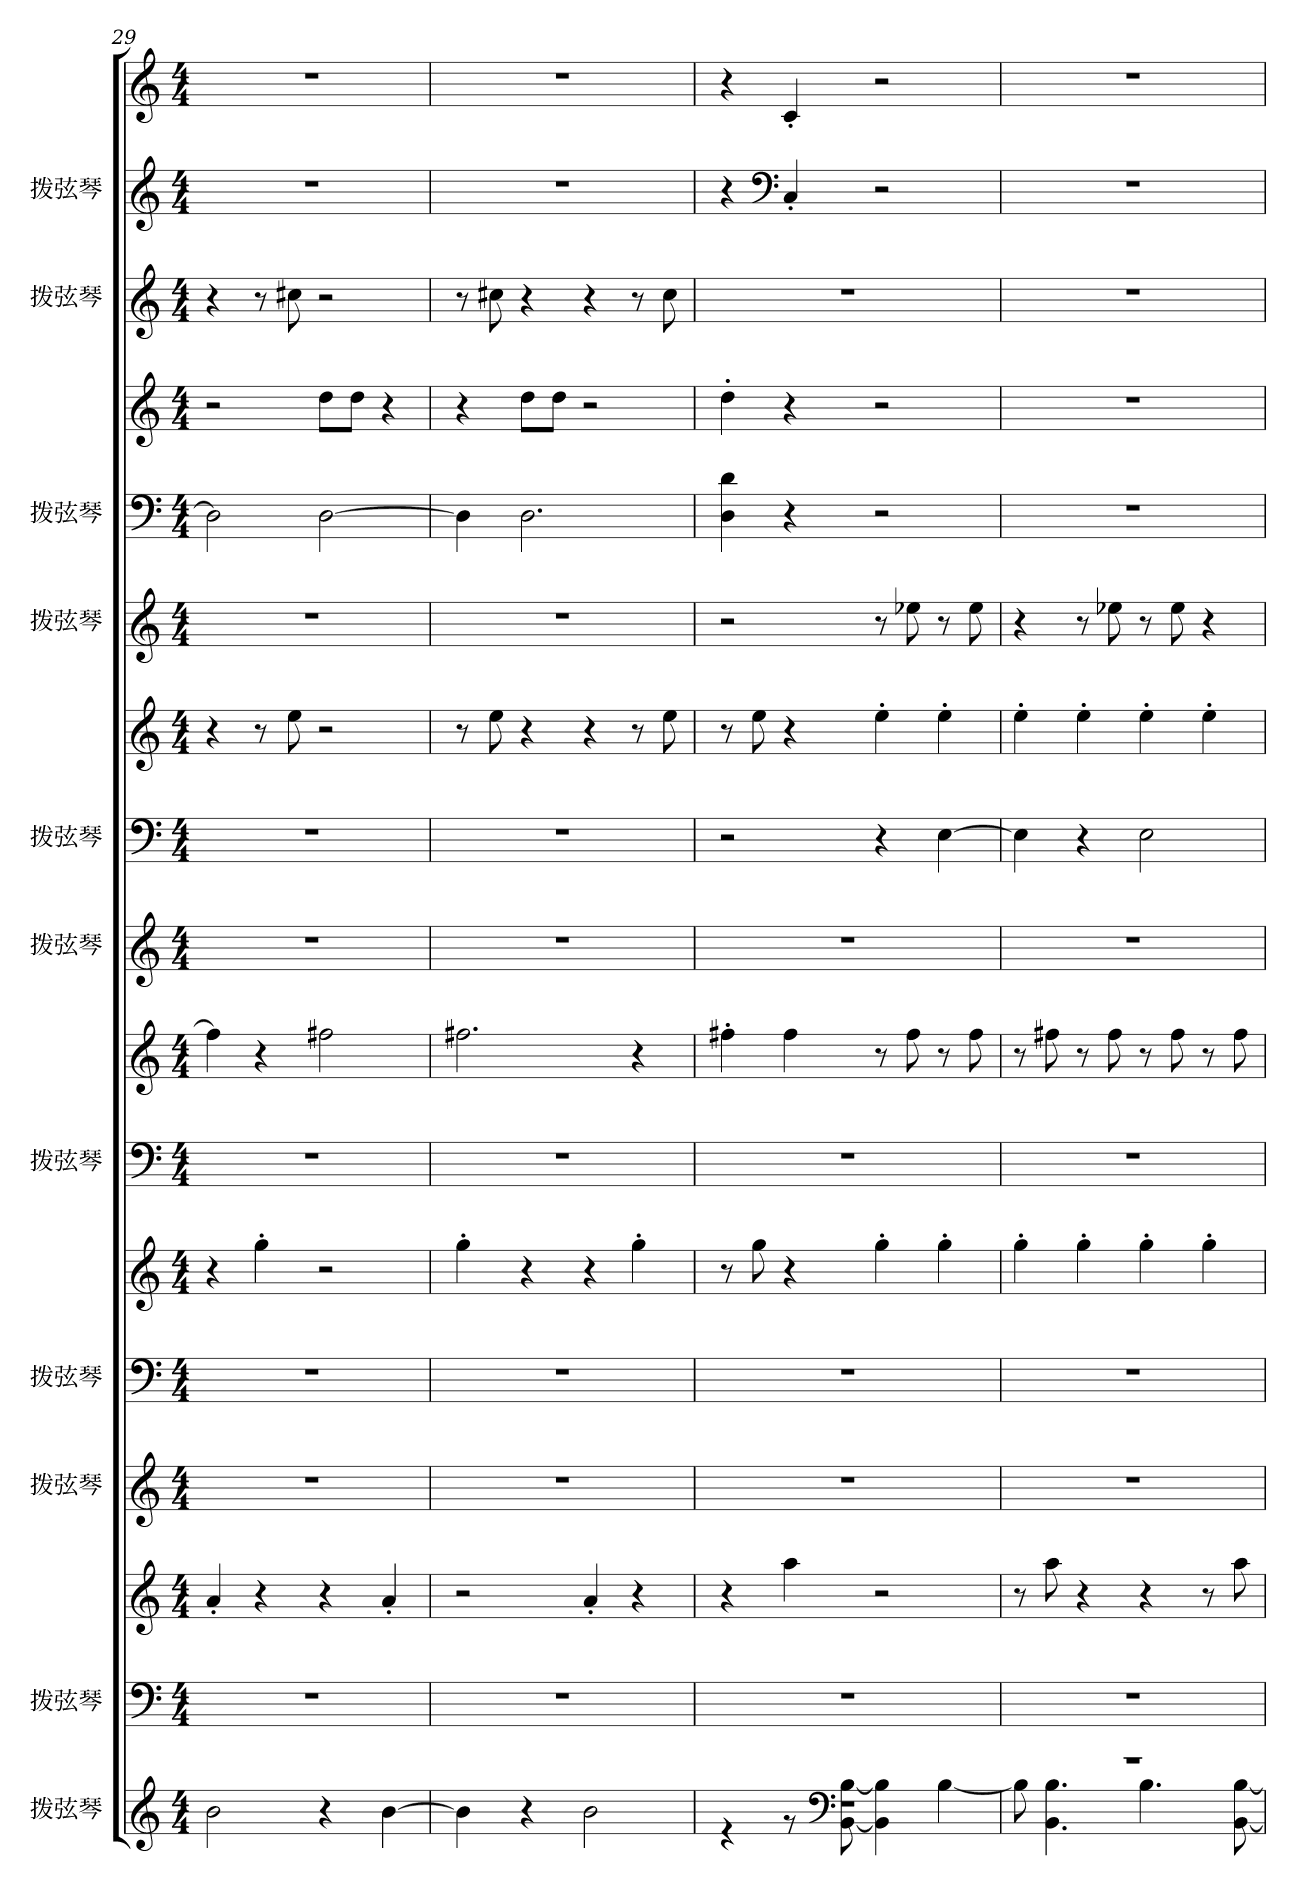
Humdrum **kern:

**kern	**kern	**kern	**kern	**kern	**kern	**kern	**kern	**kern	**kern	**kern	**kern	**kern	**kern	**kern	**kern	**kern
*part11	*part10	*part10	*part9	*part8	*part8	*part7	*part7	*part6	*part5	*part5	*part4	*part3	*part3	*part2	*part1	*part1
*staff17	*staff16	*staff15	*staff14	*staff13	*staff12	*staff11	*staff10	*staff9	*staff8	*staff7	*staff6	*staff5	*staff4	*staff3	*staff2	*staff1
*I"拨弦琴	*I"拨弦琴	*	*I"拨弦琴	*I"拨弦琴	*	*I"拨弦琴	*	*I"拨弦琴	*I"拨弦琴	*	*I"拨弦琴	*I"拨弦琴	*	*I"拨弦琴	*I"拨弦琴	*
*clefG2	*clefF4	*clefG2	*clefG2	*clefF4	*clefG2	*clefF4	*clefG2	*clefG2	*clefF4	*clefG2	*clefG2	*clefF4	*clefG2	*clefG2	*clefG2	*clefG2
*k[]	*k[]	*k[]	*k[]	*k[]	*k[]	*k[]	*k[]	*k[]	*k[]	*k[]	*k[]	*k[]	*k[]	*k[]	*k[]	*k[]
*M4/4	*M4/4	*M4/4	*M4/4	*M4/4	*M4/4	*M4/4	*M4/4	*M4/4	*M4/4	*M4/4	*M4/4	*M4/4	*M4/4	*M4/4	*M4/4	*M4/4
=29	=29	=29	=29	=29	=29	=29	=29	=29	=29	=29	=29	=29	=29	=29	=29	=29
2b\	1r	4a'/	1r	1r	4r	1r	4ff#\]	1r	1r	4r	1r	2D\]	2r	4r	1r	1r
.	.	4r	.	.	4gg'\	.	4r	.	.	8r	.	.	.	8r	.	.
.	.	.	.	.	.	.	.	.	.	8ee\	.	.	.	8cc#X\	.	.
4r	.	4r	.	.	2r	.	2ff#X\	.	.	2r	.	[2D\	8dd\L	2r	.	.
.	.	.	.	.	.	.	.	.	.	.	.	.	8dd\J	.	.	.
[4b\	.	4a'/	.	.	.	.	.	.	.	.	.	.	4r	.	.	.
=30	=30	=30	=30	=30	=30	=30	=30	=30	=30	=30	=30	=30	=30	=30	=30	=30
4b\]	1r	2r	1r	1r	4gg'\	1r	2.ff#X\	1r	1r	8r	1r	4D\]	4r	8r	1r	1r
.	.	.	.	.	.	.	.	.	.	8ee\	.	.	.	8cc#X\	.	.
4r	.	.	.	.	4r	.	.	.	.	4r	.	2.D\	8dd\L	4r	.	.
.	.	.	.	.	.	.	.	.	.	.	.	.	8dd\J	.	.	.
2b\	.	4a'/	.	.	4r	.	.	.	.	4r	.	.	2r	4r	.	.
.	.	4r	.	.	4gg'\	.	4r	.	.	8r	.	.	.	8r	.	.
.	.	.	.	.	.	.	.	.	.	8ee\	.	.	.	8cc#\	.	.
!!LO:PB:g=z
=31	=31	=31	=31	=31	=31	=31	=31	=31	=31	=31	=31	=31	=31	=31	=31	=31
*^	*	*	*	*	*	*	*	*	*	*	*	*	*	*	*	*
1r	4r	1r	4r	1r	1r	8r	1r	4ff#X'\	1r	2r	8r	2r	4D\ 4d\	4dd'\	1r	4r	4r
.	.	.	.	.	.	8gg\	.	.	.	.	8ee\	.	.	.	.	.	.
*	*	*	*	*	*	*	*	*	*	*	*	*	*	*	*	*clefF4	*
.	8r	.	4aa\	.	.	4r	.	4ff#\	.	.	4r	.	4r	4r	.	4C'/	4c'/
*clefF4	*	*	*	*	*	*	*	*	*	*	*	*	*	*	*	*	*
.	[8BB\ [8B\	.	.	.	.	.	.	.	.	.	.	.	.	.	.	.	.
.	4BB\] 4B\]	.	2r	.	.	4gg'\	.	8r	.	4r	4ee'\	8r	2r	2r	.	2r	2r
.	.	.	.	.	.	.	.	8ff#\	.	.	.	8ee-X\	.	.	.	.	.
.	[4B\	.	.	.	.	4gg'\	.	8r	.	[4E\	4ee'\	8r	.	.	.	.	.
.	.	.	.	.	.	.	.	8ff#\	.	.	.	8ee-\	.	.	.	.	.
=32	=32	=32	=32	=32	=32	=32	=32	=32	=32	=32	=32	=32	=32	=32	=32	=32	=32
1r	8B\]	1r	8r	1r	1r	4gg'\	1r	8r	1r	4E\]	4ee'\	4r	1r	1r	1r	1r	1r
.	4.BB\ 4.B\	.	8aa\	.	.	.	.	8ff#X\	.	.	.	.	.	.	.	.	.
.	.	.	4r	.	.	4gg'\	.	8r	.	4r	4ee'\	8r	.	.	.	.	.
.	.	.	.	.	.	.	.	8ff#\	.	.	.	8ee-X\	.	.	.	.	.
.	4.B\	.	4r	.	.	4gg'\	.	8r	.	2E\	4ee'\	8r	.	.	.	.	.
.	.	.	.	.	.	.	.	8ff#\	.	.	.	8ee-\	.	.	.	.	.
.	.	.	8r	.	.	4gg'\	.	8r	.	.	4ee'\	4r	.	.	.	.	.
.	[8BB\ [8B\	.	8aa\	.	.	.	.	8ff#\	.	.	.	.	.	.	.	.	.
*v	*v	*	*	*	*	*	*	*	*	*	*	*	*	*	*	*	*
=	=	=	=	=	=	=	=	=	=	=	=	=	=	=	=	=
*-	*-	*-	*-	*-	*-	*-	*-	*-	*-	*-	*-	*-	*-	*-	*-	*-
